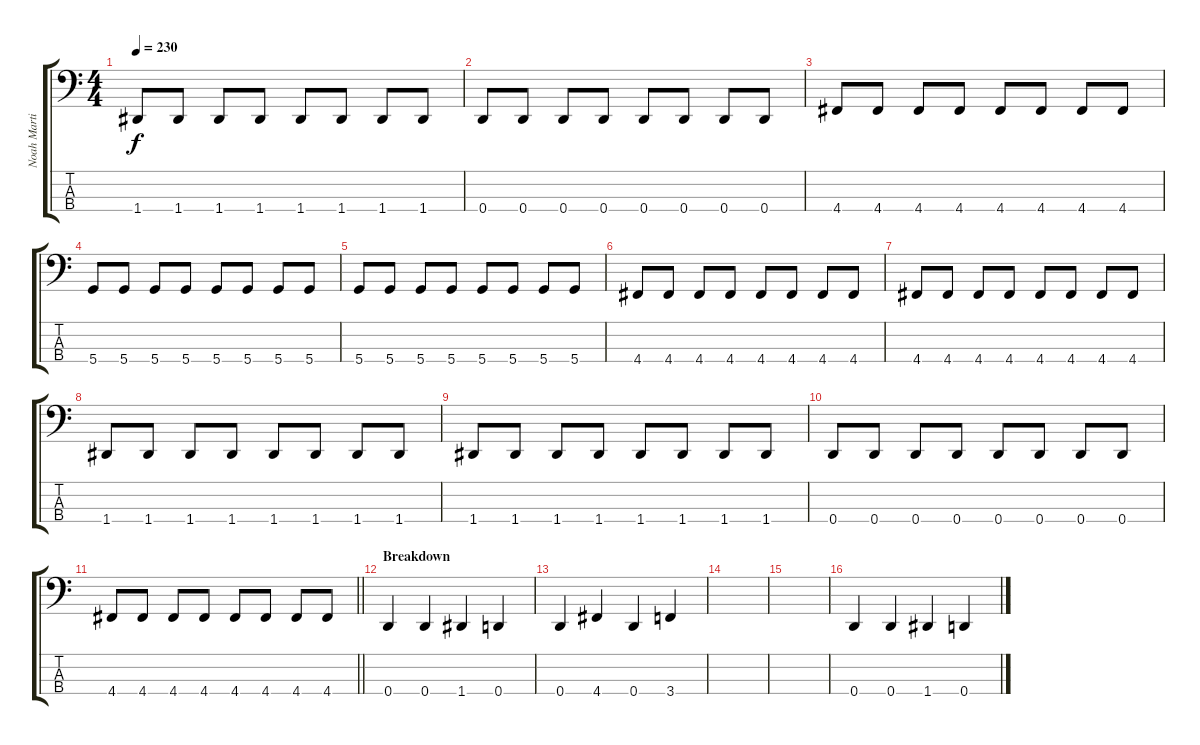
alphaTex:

\track ("Noah Martin" "Noah Marti") {instrument electricbassfinger}
\staff {score tabs}
\tuning (F2 C2 G1 D1) {hide}
\ts (4 4)
\tempo 230
\clef f4
\ks c
1.4.8{dy f} 1.4.8 1.4.8 1.4.8 1.4.8 1.4.8 1.4.8 1.4.8 |
0.4.8 0.4.8 0.4.8 0.4.8 0.4.8 0.4.8 0.4.8 0.4.8 |
4.4.8 4.4.8 4.4.8 4.4.8 4.4.8 4.4.8 4.4.8 4.4.8 |
5.4.8 5.4.8 5.4.8 5.4.8 5.4.8 5.4.8 5.4.8 5.4.8 |
5.4.8 5.4.8 5.4.8 5.4.8 5.4.8 5.4.8 5.4.8 5.4.8 |
4.4.8 4.4.8 4.4.8 4.4.8 4.4.8 4.4.8 4.4.8 4.4.8 |
4.4.8 4.4.8 4.4.8 4.4.8 4.4.8 4.4.8 4.4.8 4.4.8 |
1.4.8 1.4.8 1.4.8 1.4.8 1.4.8 1.4.8 1.4.8 1.4.8 |
1.4.8 1.4.8 1.4.8 1.4.8 1.4.8 1.4.8 1.4.8 1.4.8 |
0.4.8 0.4.8 0.4.8 0.4.8 0.4.8 0.4.8 0.4.8 0.4.8 |
\barLineRight lightlight
4.4.8 4.4.8 4.4.8 4.4.8 4.4.8 4.4.8 4.4.8 4.4.8 |
\section ("" "Breakdown")
0.4.4 0.4.4 1.4.4 0.4.4 |
0.4.4 4.4.4 0.4.4 3.4.4 |
|
|
0.4.4 0.4.4 1.4.4 0.4.4
